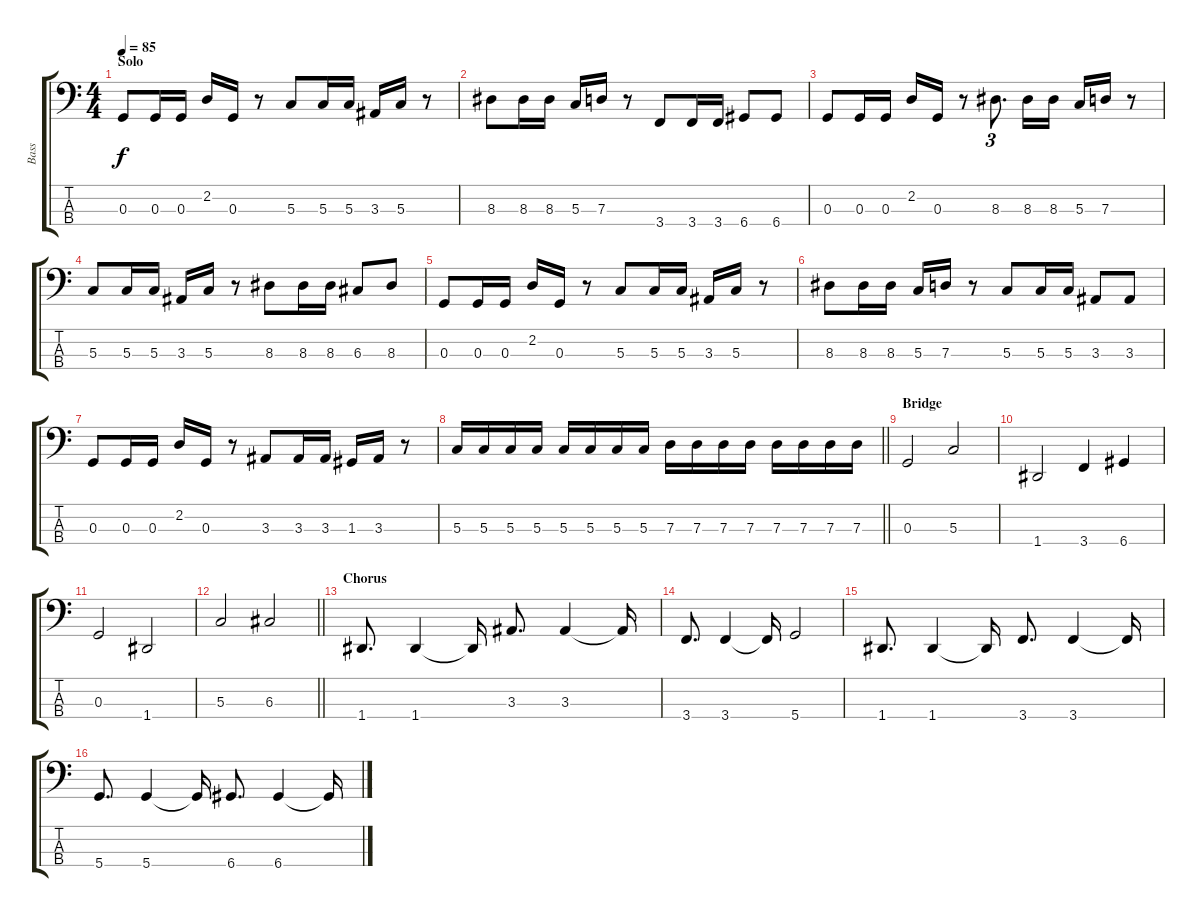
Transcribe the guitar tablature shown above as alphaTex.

\track ("Bass" "Bass") {instrument electricbassfinger}
\staff {score tabs}
\tuning (F2 C2 G1 D1) {hide}
\ts (4 4)
\section ("" "Solo")
\tempo 85
\clef f4
\ks c
0.3.8{dy f} 0.3.16 0.3.16 2.2.16 0.3.16 r.8 5.3.8 5.3.16 5.3.16 3.3.16 5.3.16 r.8 |
8.3.8 8.3.16 8.3.16 5.3.16 7.3.16 r.8 3.4.8 3.4.16 3.4.16 6.4.8 6.4.8 |
0.3.8 0.3.16 0.3.16 2.2.16 0.3.16 r.8 8.3.8{d tu (3 2)} 8.3.16 8.3.16 5.3.16 7.3.16 r.8 |
5.3.8 5.3.16 5.3.16 3.3.16 5.3.16 r.8 8.3.8 8.3.16 8.3.16 6.3.8 8.3.8 |
0.3.8 0.3.16 0.3.16 2.2.16 0.3.16 r.8 5.3.8 5.3.16 5.3.16 3.3.16 5.3.16 r.8 |
8.3.8 8.3.16 8.3.16 5.3.16 7.3.16 r.8 5.3.8 5.3.16 5.3.16 3.3.8 3.3.8 |
0.3.8 0.3.16 0.3.16 2.2.16 0.3.16 r.8 3.3.8 3.3.16 3.3.16 1.3.16 3.3.16 r.8 |
\barLineRight lightlight
5.3.16 5.3.16 5.3.16 5.3.16 5.3.16 5.3.16 5.3.16 5.3.16 7.3.16 7.3.16 7.3.16 7.3.16 7.3.16 7.3.16 7.3.16 7.3.16 |
\section ("" "Bridge")
0.3.2 5.3.2 |
1.4.2 3.4.4 6.4.4 |
0.3.2 1.4.2 |
\barLineRight lightlight
5.3.2 6.3.2 |
\section ("" "Chorus")
1.4.8{d} 1.4.4 1.4{t}.16 3.3.8{d} 3.3.4 3.3{t}.16 |
3.4.8{d} 3.4.4 3.4{t}.16 5.4.2 |
1.4.8{d} 1.4.4 1.4{t}.16 3.4.8{d} 3.4.4 3.4{t}.16 |
5.4.8{d} 5.4.4 5.4{t}.16 6.4.8{d} 6.4.4 6.4{t}.16
